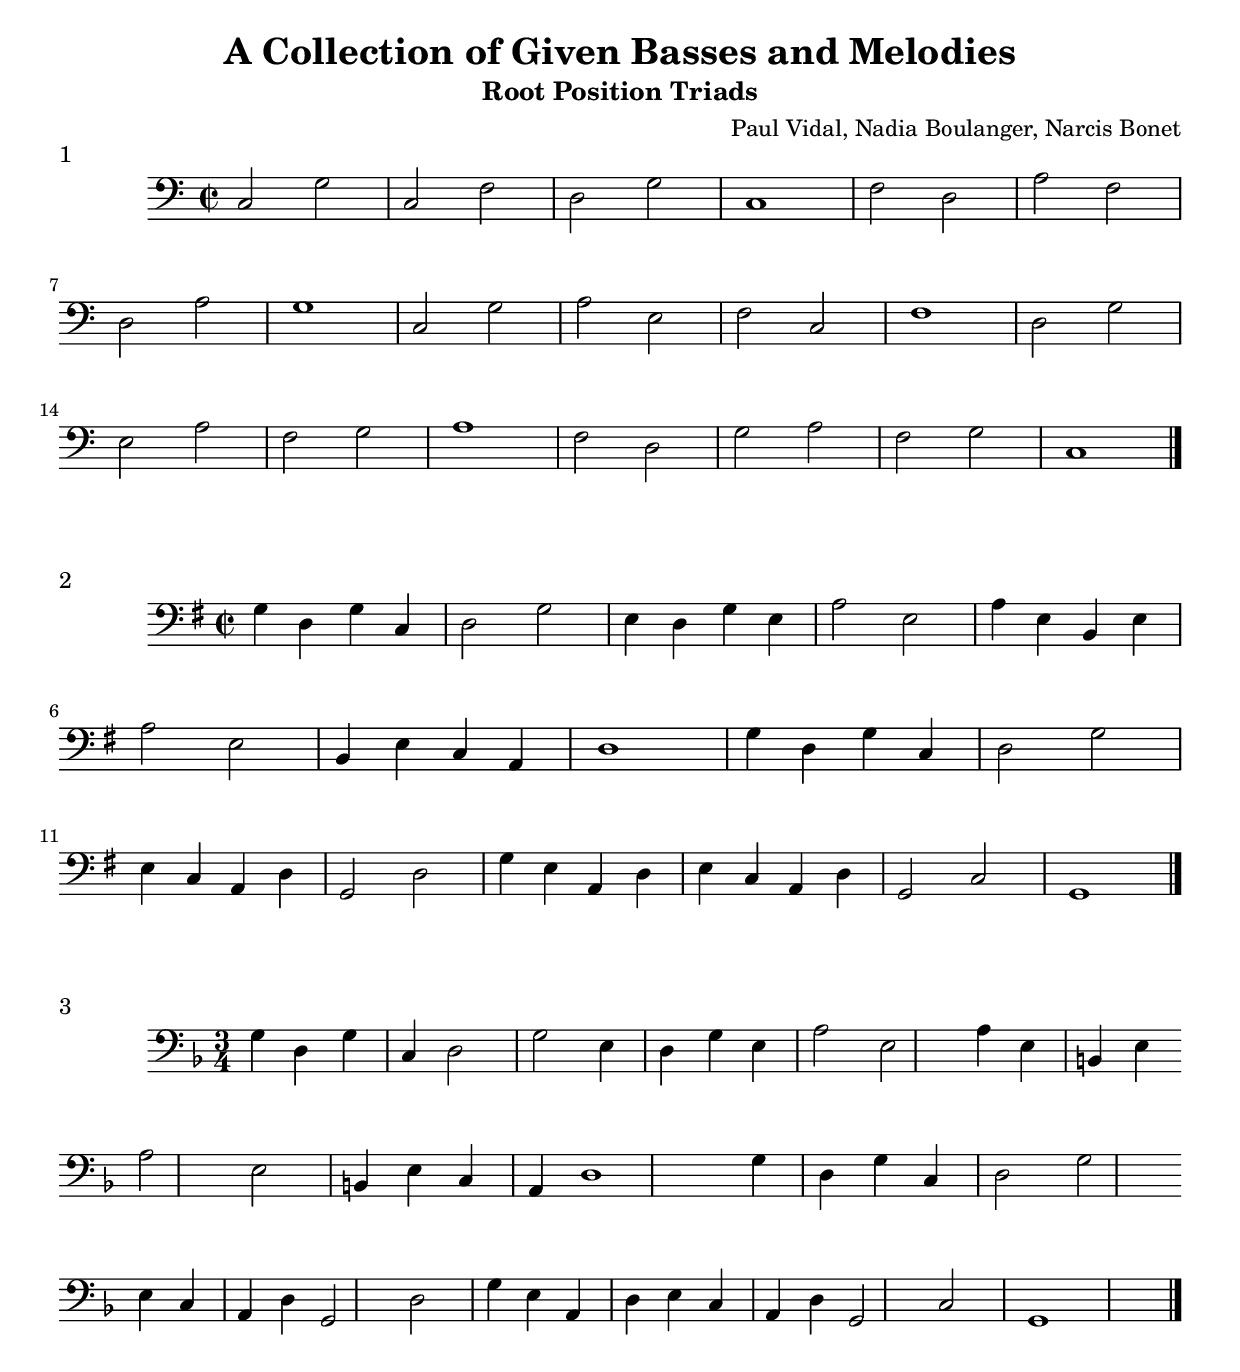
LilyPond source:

\version "2.14.1"
\include "english.ly"

\header {
  composer = "Paul Vidal, Nadia Boulanger, Narcis Bonet"
}

\bookpart {
  \header {
    title = "A Collection of Given Basses and Melodies"
    subtitle = "Root Position Triads"
  }
  \score {
    \header { piece = "1" }
    {
      \clef bass
      \time 2/2
      \key c \major
      c2 g c f d g c1 f2 d a f \break
      d a g1 c2 g a e f c f1 d2 g \break
       e a f g a1 f2 d g a f g c1 \bar "|."
    }
  }

  \score {
    \header { piece = "2" }
    {
      \clef bass
      \time 2/2
      \key g \major
      g4 d g c d2 g e4 d g e a2 e a4 e b, e \break
       a2 e b,4 e c a, d1 g4 d g c d2 g \break
      e4 c a, d g,2 d g4 e a, d e c a, d g,2 c g,1 \bar "|."
    }
  }

  \score {
    \header { piece = "3" }
    {
      \clef bass
      \time 3/4
      \key f \major

      g4 d g c d2 g e4 d g e a2 e a4 e b, e \break
       a2 e b,4 e c a, d1 g4 d g c d2 g \break
      e4 c a, d g,2 d g4 e a, d e c a, d g,2 c g,1 \bar "|."
    }
  }
}
